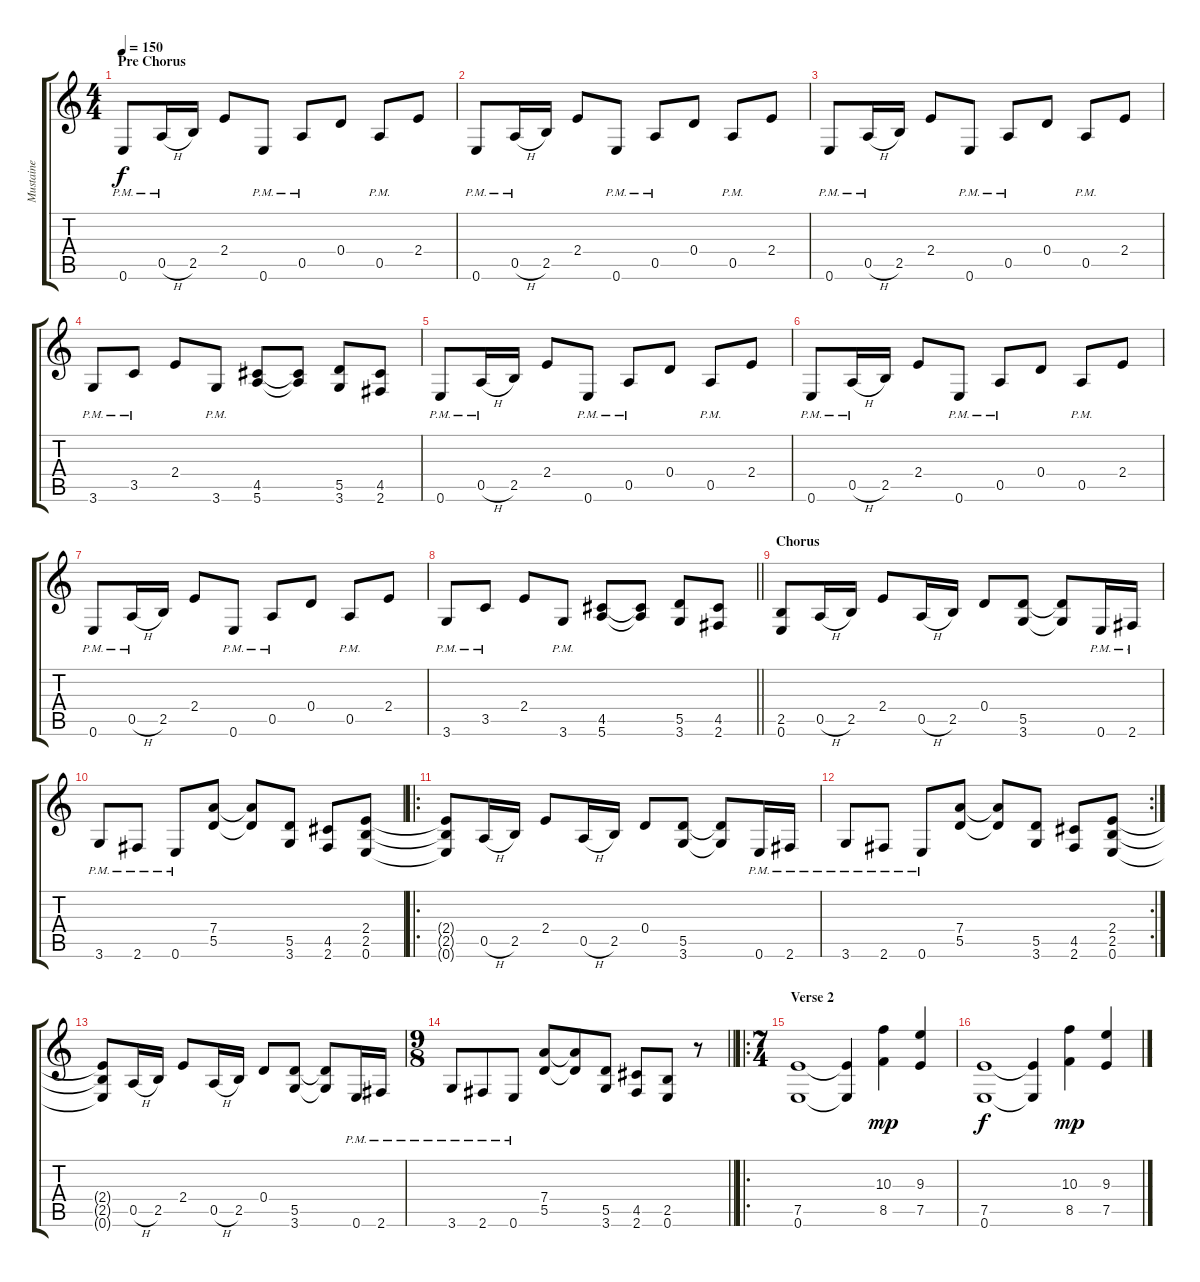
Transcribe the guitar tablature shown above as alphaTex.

\track ("Mustaine" "Mustaine") {instrument distortionguitar}
\staff {score tabs}
\tuning (E4 B3 G3 D3 A2 E2) {hide}
\ts (4 4)
\section ("" "Pre Chorus")
\tempo 150
\clef g2
\ks c
0.6{pm}.8{dy f volume 16 instrument distortionguitar} 0.5{h pm}.16 2.5.16 2.4.8 0.6{pm}.8 0.5{pm}.8 0.4.8 0.5{pm}.8 2.4.8 |
0.6{pm}.8 0.5{h pm}.16 2.5.16 2.4.8 0.6{pm}.8 0.5{pm}.8 0.4.8 0.5{pm}.8 2.4.8 |
0.6{pm}.8 0.5{h pm}.16 2.5.16 2.4.8 0.6{pm}.8 0.5{pm}.8 0.4.8 0.5{pm}.8 2.4.8 |
3.6{pm}.8 3.5{pm}.8 2.4.8 3.6{pm}.8 (4.5 5.6).8 (4.5{t} 5.6{t}).8 (5.5 3.6).8 (4.5 2.6).8 |
0.6{pm}.8 0.5{h pm}.16 2.5.16 2.4.8 0.6{pm}.8 0.5{pm}.8 0.4.8 0.5{pm}.8 2.4.8 |
0.6{pm}.8 0.5{h pm}.16 2.5.16 2.4.8 0.6{pm}.8 0.5{pm}.8 0.4.8 0.5{pm}.8 2.4.8 |
0.6{pm}.8 0.5{h pm}.16 2.5.16 2.4.8 0.6{pm}.8 0.5{pm}.8 0.4.8 0.5{pm}.8 2.4.8 |
\barLineRight lightlight
3.6{pm}.8 3.5{pm}.8 2.4.8 3.6{pm}.8 (4.5 5.6).8 (4.5{t} 5.6{t}).8 (5.5 3.6).8 (4.5 2.6).8 |
\section ("" "Chorus")
(2.5 0.6).8 0.5{h}.16 2.5.16 2.4.8 0.5{h}.16 2.5.16 0.4.8 (5.5 3.6).8 (5.5{t} 3.6{t}).8 0.6{pm}.16 2.6{pm}.16 |
3.6{pm}.8 2.6{pm}.8 0.6{pm}.8 (7.4 5.5).8 (7.4{t} 5.5{t}).8 (5.5 3.6).8 (4.5 2.6).8 (2.4 2.5 0.6).8 |
\ro
(2.4{t} 2.5{t} 0.6{t}).8 0.5{h}.16 2.5.16 2.4.8 0.5{h}.16 2.5.16 0.4.8 (5.5 3.6).8 (5.5{t} 3.6{t}).8 0.6{pm}.16 2.6{pm}.16 |
\rc 2
3.6{pm}.8 2.6{pm}.8 0.6{pm}.8 (7.4 5.5).8 (7.4{t} 5.5{t}).8 (5.5 3.6).8 (4.5 2.6).8 (2.4 2.5 0.6).8 |
(2.4{t} 2.5{t} 0.6{t}).8 0.5{h}.16 2.5.16 2.4.8 0.5{h}.16 2.5.16 0.4.8 (5.5 3.6).8 (5.5{t} 3.6{t}).8 0.6{pm}.16 2.6{pm}.16 |
\ts (9 8)
\barLineRight lightlight
3.6{pm}.8 2.6{pm}.8 0.6{pm}.8 (7.4 5.5).8 (7.4{t} 5.5{t}).8 (5.5 3.6).8 (4.5 2.6).8 (2.5 0.6).8 r.8 |
\ro
\ts (7 4)
\section ("" "Verse 2")
(7.5 0.6).1{volume 10} (7.5{t} 0.6{t}).4 (10.3 8.5).4{dy mp} (9.3 7.5).4 |
(7.5 0.6).1{dy f} (7.5{t} 0.6{t}).4 (10.3 8.5).4{dy mp} (9.3 7.5).4
